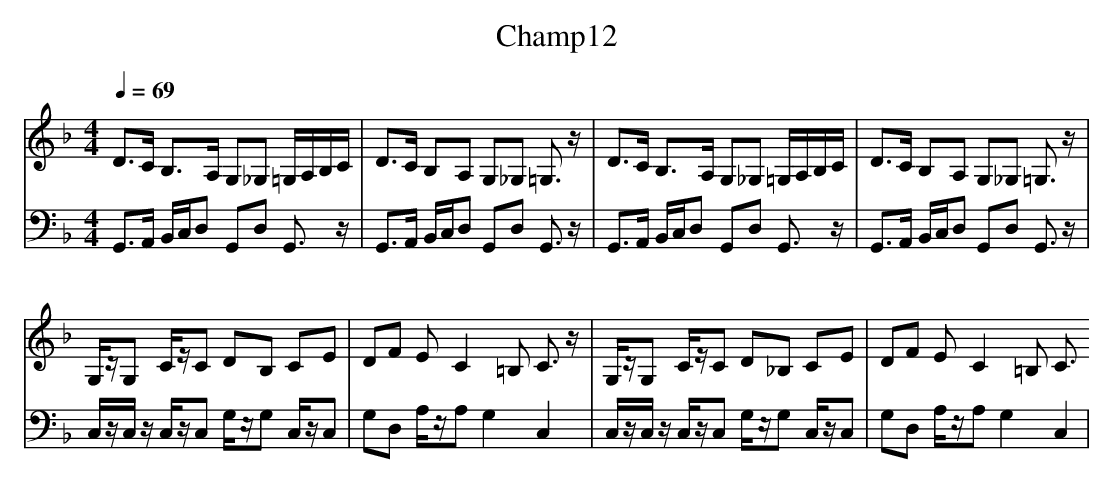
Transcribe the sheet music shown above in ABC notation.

X:1
T:Champ12
M:4/4
L:1/8
Q:1/4=69
K:F % 1 flats
V:1
D>C B,>A, G,_G, =G,/2A,/2B,/2C/2|D>C B,A, G,_G, =G,3/2z/2|D>C B,>A, G,_G, =G,/2A,/2B,/2C/2|D>C B,A, G,_G, =G,3/2z/2|
G,/2z/2G, C/2z/2C DB, CE|DF EC2=B, C3/2z/2|G,/2z/2G, C/2z/2C D_B, CE|DF EC2=B, C3/2
V:2
G,,>A,, B,,/2C,/2D, G,,D, G,,3/2z/2|G,,>A,, B,,/2C,/2D, G,,D, G,,3/2z/2|G,,>A,, B,,/2C,/2D, G,,D, G,,3/2z/2|G,,>A,, B,,/2C,/2D, G,,D, G,,3/2z/2|
C,/2z/2C,/2z/2 C,/2z/2C, G,/2z/2G, C,/2z/2C,|G,D, A,/2z/2A, G,2 C,2|C,/2z/2C,/2z/2 C,/2z/2C, G,/2z/2G, C,/2z/2C,|G,D, A,/2z/2A, G,2 C,2|
